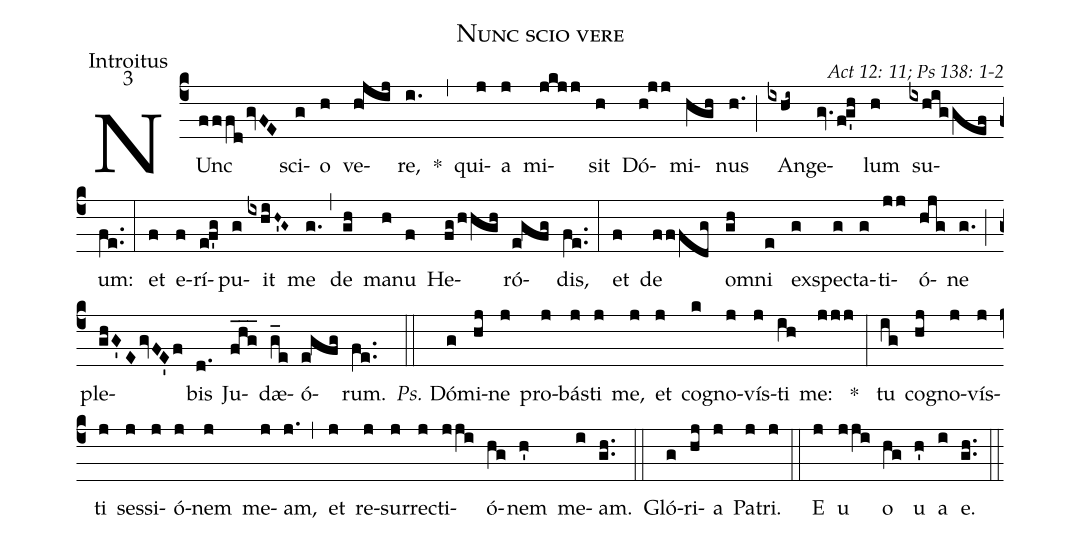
name: Nunc scio vere;
office-part: Introitus;
mode: 3;
commentary: Act 12: 11; Ps 138: 1-2;
%%
(c4) NUnc(fffdgvFE) sci(g)o(h) ve(h!jij)re,(i.) *(,)
qui(j)a(j) mi(jkjj)sit(h) Dó(h!jj)mi(hgh)nus(h.) (;) An(ixhi~)ge(gv.fg'h)lum(h) su(ixhiggef)um:(fe..) (:)
et(f) e(f)rí(ef'g)pu(g)it(ixhiH~'G~) me(g.) (,) de(gh) ma(h)nu(f) He(fg/hhgh)ró(e!gfg)dis,(fe..) (:)
et(f) de(fffdg) om(gh)ni(e) ex(g)spec(g)ta(g)ti(jj)ó(hjg)ne(g.) (;) ple(ghG'EgvFE'f)bis(d.) Ju(fhg___)dæ(g_e)ó(e!gfg)rum.(fe..) (::)
<i>Ps.</i> Dó(g)mi(hj)ne(j) pro(j)bás(j)ti(j) me,(j) et(j) co(k)gno(j)vís(j)ti(ih) me:(jjj) *(:)
tu(ig) co(hj)gno(j)vís(j)ti(j) ses(j)si(j)ó(j)nem(j) me(j)am,(j.) (,) et(j) re(j)sur(j)rec(j)ti(jji)ó(hg)nem(h') me(i)am.(gh..) (::)
Gló(g)ri(hj)a(j) Pa(j)tri.(j) (::)
<eu>E(j) u(jji) o(hg) u(h') a(i) e.</eu>(gh..) (::)
